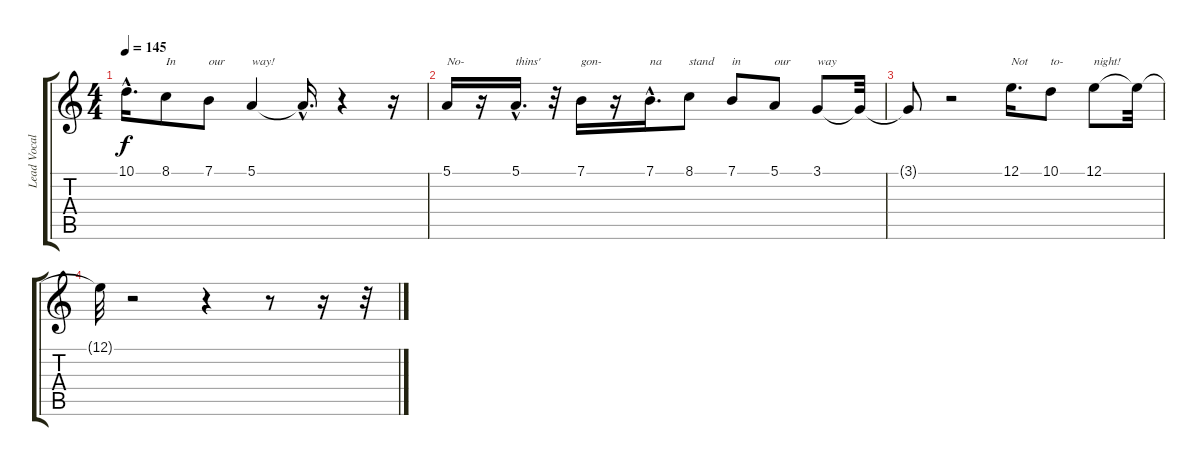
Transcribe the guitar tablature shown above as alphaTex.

\track ("Lead Vocals" "Lead Vocal") {instrument lead8bassandlead}
\staff {score tabs}
\tuning (E4 B3 G3 D3 A2 E2) {hide}
\ts (4 4)
\tempo 145
\clef g2
\ks c
10.1{hac t}.16{d dy f} 8.1.8{txt "In"} 7.1.8{txt "our"} 5.1.4{txt "way!"} 5.1{hac t}.16{d} r.4 r.16 |
5.1.16{txt "No-"} r.16 5.1{hac}.16{d txt "thins'"} r.32 7.1.16{txt "gon-"} r.16 7.1{hac}.16{d txt "na"} 8.1.8{txt "stand"} 7.1.8{txt "in"} 5.1.8{txt "our"} 3.1.8{txt "way"} 3.1{t}.32 |
3.1{t}.8 r.2 12.1.16{d txt "Not"} 10.1.8{txt "to-"} 12.1.8{txt "night!"} 12.1{t}.32 |
12.1{t}.32 r.2 r.4 r.8 r.16 r.32
